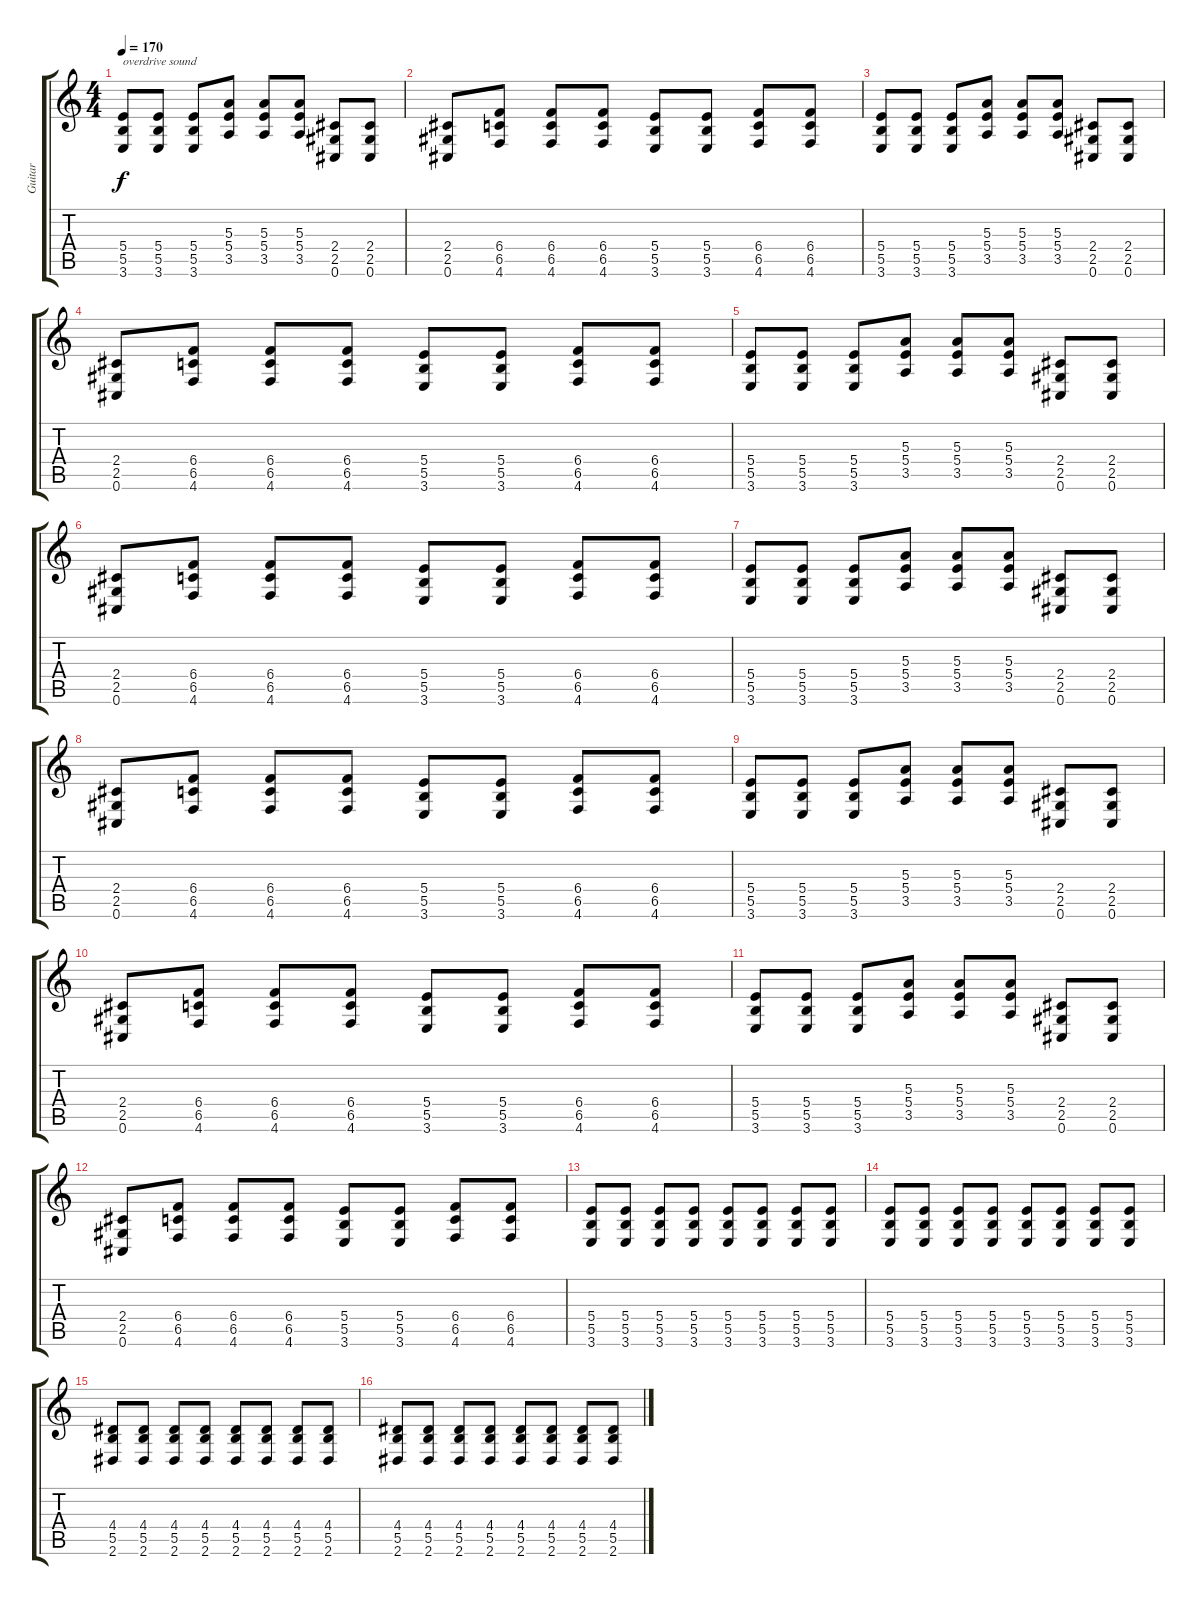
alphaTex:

\track ("Guitar" "Guitar") {instrument distortionguitar}
\staff {score tabs}
\tuning (Db4 Ab3 E3 B2 Gb2 Db2) {hide}
\ts (4 4)
\tempo 170
\clef g2
\ks c
(5.4 5.5 3.6).8{txt "overdrive sound" dy f volume 7 instrument overdrivenguitar} (5.4 5.5 3.6).8 (5.4 5.5 3.6).8 (5.3 5.4 3.5).8 (5.3 5.4 3.5).8 (5.3 5.4 3.5).8 (2.4 2.5 0.6).8 (2.4 2.5 0.6).8 |
(2.4 2.5 0.6).8 (6.4 6.5 4.6).8 (6.4 6.5 4.6).8 (6.4 6.5 4.6).8 (5.4 5.5 3.6).8 (5.4 5.5 3.6).8 (6.4 6.5 4.6).8 (6.4 6.5 4.6).8 |
(5.4 5.5 3.6).8{volume 7 instrument overdrivenguitar} (5.4 5.5 3.6).8 (5.4 5.5 3.6).8 (5.3 5.4 3.5).8 (5.3 5.4 3.5).8 (5.3 5.4 3.5).8 (2.4 2.5 0.6).8 (2.4 2.5 0.6).8 |
(2.4 2.5 0.6).8 (6.4 6.5 4.6).8 (6.4 6.5 4.6).8 (6.4 6.5 4.6).8 (5.4 5.5 3.6).8 (5.4 5.5 3.6).8 (6.4 6.5 4.6).8 (6.4 6.5 4.6).8 |
(5.4 5.5 3.6).8{volume 15 instrument distortionguitar} (5.4 5.5 3.6).8 (5.4 5.5 3.6).8 (5.3 5.4 3.5).8 (5.3 5.4 3.5).8 (5.3 5.4 3.5).8 (2.4 2.5 0.6).8 (2.4 2.5 0.6).8 |
(2.4 2.5 0.6).8 (6.4 6.5 4.6).8 (6.4 6.5 4.6).8 (6.4 6.5 4.6).8 (5.4 5.5 3.6).8 (5.4 5.5 3.6).8 (6.4 6.5 4.6).8 (6.4 6.5 4.6).8 |
(5.4 5.5 3.6).8{volume 15 instrument distortionguitar} (5.4 5.5 3.6).8 (5.4 5.5 3.6).8 (5.3 5.4 3.5).8 (5.3 5.4 3.5).8 (5.3 5.4 3.5).8 (2.4 2.5 0.6).8 (2.4 2.5 0.6).8 |
(2.4 2.5 0.6).8 (6.4 6.5 4.6).8 (6.4 6.5 4.6).8 (6.4 6.5 4.6).8 (5.4 5.5 3.6).8 (5.4 5.5 3.6).8 (6.4 6.5 4.6).8 (6.4 6.5 4.6).8 |
(5.4 5.5 3.6).8{volume 15 instrument distortionguitar} (5.4 5.5 3.6).8 (5.4 5.5 3.6).8 (5.3 5.4 3.5).8 (5.3 5.4 3.5).8 (5.3 5.4 3.5).8 (2.4 2.5 0.6).8 (2.4 2.5 0.6).8 |
(2.4 2.5 0.6).8 (6.4 6.5 4.6).8 (6.4 6.5 4.6).8 (6.4 6.5 4.6).8 (5.4 5.5 3.6).8 (5.4 5.5 3.6).8 (6.4 6.5 4.6).8 (6.4 6.5 4.6).8 |
(5.4 5.5 3.6).8{volume 15 instrument distortionguitar} (5.4 5.5 3.6).8 (5.4 5.5 3.6).8 (5.3 5.4 3.5).8 (5.3 5.4 3.5).8 (5.3 5.4 3.5).8 (2.4 2.5 0.6).8 (2.4 2.5 0.6).8 |
(2.4 2.5 0.6).8 (6.4 6.5 4.6).8 (6.4 6.5 4.6).8 (6.4 6.5 4.6).8 (5.4 5.5 3.6).8 (5.4 5.5 3.6).8 (6.4 6.5 4.6).8 (6.4 6.5 4.6).8 |
(5.4 5.5 3.6).8 (5.4 5.5 3.6).8 (5.4 5.5 3.6).8 (5.4 5.5 3.6).8 (5.4 5.5 3.6).8 (5.4 5.5 3.6).8 (5.4 5.5 3.6).8 (5.4 5.5 3.6).8 |
(5.4 5.5 3.6).8 (5.4 5.5 3.6).8 (5.4 5.5 3.6).8 (5.4 5.5 3.6).8 (5.4 5.5 3.6).8 (5.4 5.5 3.6).8 (5.4 5.5 3.6).8 (5.4 5.5 3.6).8 |
(4.4 5.5 2.6).8 (4.4 5.5 2.6).8 (4.4 5.5 2.6).8 (4.4 5.5 2.6).8 (4.4 5.5 2.6).8 (4.4 5.5 2.6).8 (4.4 5.5 2.6).8 (4.4 5.5 2.6).8 |
(4.4 5.5 2.6).8 (4.4 5.5 2.6).8 (4.4 5.5 2.6).8 (4.4 5.5 2.6).8 (4.4 5.5 2.6).8 (4.4 5.5 2.6).8 (4.4 5.5 2.6).8 (4.4 5.5 2.6).8
